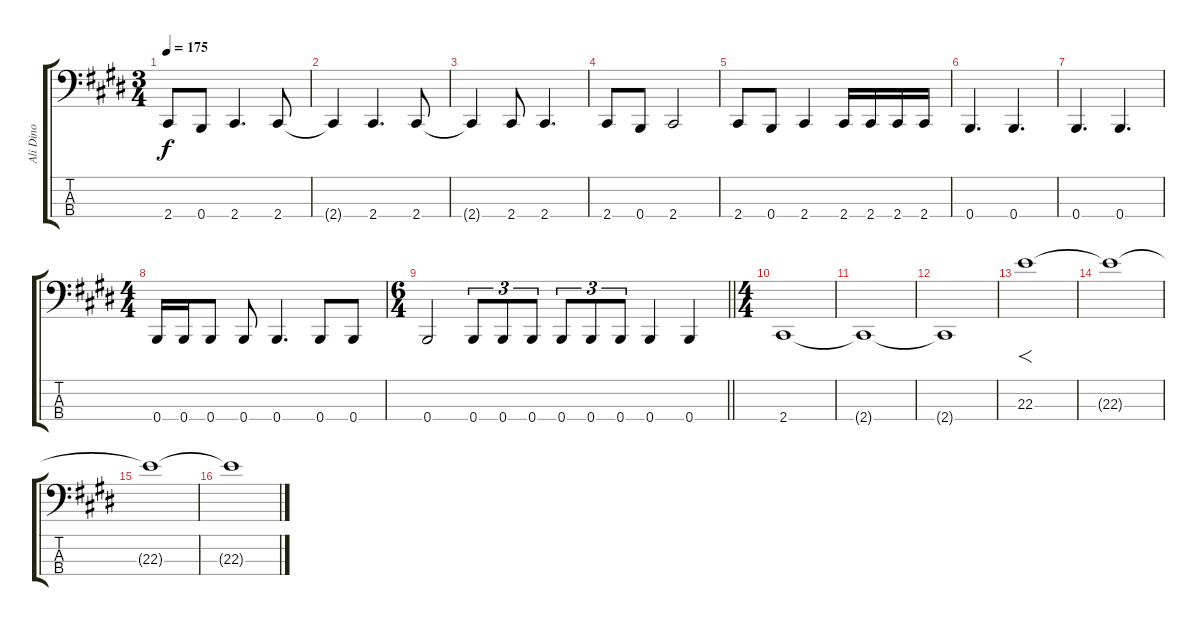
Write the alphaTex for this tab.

\track ("Ali Dino" "Ali Dino") {instrument electricbasspick}
\staff {score tabs}
\tuning (E2 B1 Gb1 B0) {hide}
\ts (3 4)
\tempo 175
\clef f4
\ks e
2.4.8{dy f} 0.4.8 2.4.4{d} 2.4.8 |
2.4{t}.4 2.4.4{d} 2.4.8 |
2.4{t}.4 2.4.8 2.4.4{d} |
2.4.8 0.4.8 2.4.2 |
2.4.8 0.4.8 2.4.4 2.4.16 2.4.16 2.4.16 2.4.16 |
0.4.4{d} 0.4.4{d} |
0.4.4{d} 0.4.4{d} |
\ts (4 4)
0.4.16 0.4.16 0.4.8 0.4.8 0.4.4{d} 0.4.8 0.4.8 |
\ts (6 4)
\barLineRight lightlight
0.4.2 0.4.8{tu (3 2)} 0.4.8{tu (3 2)} 0.4.8{tu (3 2)} 0.4.8{tu (3 2)} 0.4.8{tu (3 2)} 0.4.8{tu (3 2)} 0.4.4 0.4.4 |
\ts (4 4)
2.4.1 |
2.4{t}.1 |
2.4{t}.1 |
22.3.1{f volume 16 instrument guitarharmonics} |
22.3{t}.1 |
22.3{t}.1 |
22.3{t}.1
